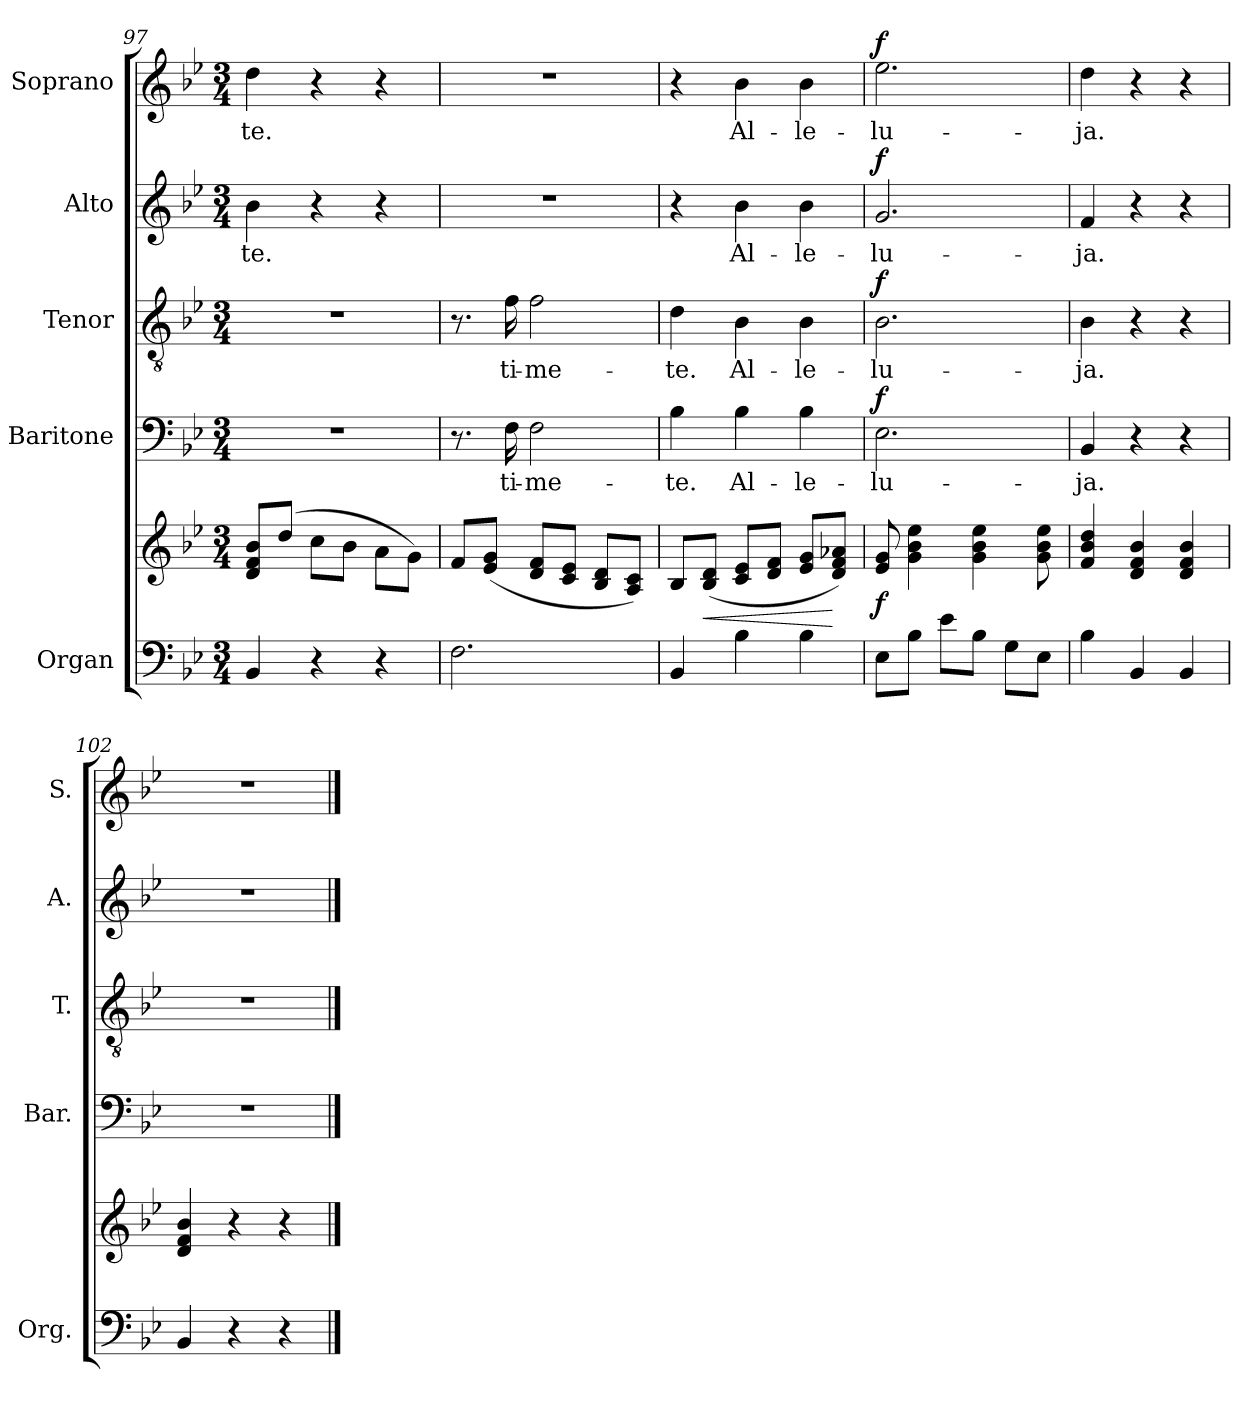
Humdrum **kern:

**kern	**kern	**dynam	**kern	**text	**dynam	**kern	**text	**dynam	**kern	**text	**dynam	**kern	**text	**dynam
*part5	*part5	*part5	*part4	*part4	*part4	*part3	*part3	*part3	*part2	*part2	*part2	*part1	*part1	*part1
*staff6	*staff5	*staff5/6	*staff4	*staff4	*staff4	*staff3	*staff3	*staff3	*staff2	*staff2	*staff2	*staff1	*staff1	*staff1
*I"Organ	*	*	*I"Baritone	*	*	*I"Tenor	*	*	*I"Alto	*	*	*I"Soprano	*	*
*I'Org.	*	*	*I'Bar.	*	*	*I'T.	*	*	*I'A.	*	*	*I'S.	*	*
*clefF4	*clefG2	*	*clefF4	*	*	*clefGv2	*	*	*clefG2	*	*	*clefG2	*	*
*	*	*	*	*	*	*ITrd7c12	*	*	*	*	*	*	*	*
*k[b-e-]	*k[b-e-]	*	*k[b-e-]	*	*	*k[b-e-]	*	*	*k[b-e-]	*	*	*k[b-e-]	*	*
*B-:	*B-:	*	*B-:	*	*	*B-:	*	*	*B-:	*	*	*B-:	*	*
*M3/4	*M3/4	*	*M3/4	*	*	*M3/4	*	*	*M3/4	*	*	*M3/4	*	*
=97	=97	=97	=97	=97	=97	=97	=97	=97	=97	=97	=97	=97	=97	=97
!	!	!	!LO:N:vis=1	!	!	!LO:N:vis=1	!	!	!	!	!	!	!	!
!	!	!	!	!	!	!	!	!	!	!LO:LY:b:color=#000000	!	!	!	!
!	!	!	!	!	!	!	!	!	!	!	!	!	!LO:LY:b:color=#000000	!
4BB-i/	8di/ 8fi/ 8b-i/L	.	2.r	.	.	2.r	.	.	4b-i\	-te.	.	4ddi\	-te.	.
.	(8ddi/J	.	.	.	.	.	.	.	.	.	.	.	.	.
4r	8cci\L	.	.	.	.	.	.	.	4r	.	.	4r	.	.
.	8b-i\J	.	.	.	.	.	.	.	.	.	.	.	.	.
4r	8ai\L	.	.	.	.	.	.	.	4r	.	.	4r	.	.
.	8gi\J)	.	.	.	.	.	.	.	.	.	.	.	.	.
=98	=98	=98	=98	=98	=98	=98	=98	=98	=98	=98	=98	=98	=98	=98
!	!	!	!	!	!	!	!	!	!LO:N:vis=1	!	!	!LO:N:vis=1	!	!
2.Fi\	8fi/L	.	8.r	.	.	8.r	.	.	2.r	.	.	2.r	.	.
.	(8e-i/ 8gi/J	.	.	.	.	.	.	.	.	.	.	.	.	.
!	!	!	!	!LO:LY:b:color=#000000	!	!	!	!	!	!	!	!	!	!
!	!	!	!	!	!	!	!LO:LY:b:color=#000000	!	!	!	!	!	!	!
.	.	.	16Fi\	ti-	.	16Fi\	ti-	.	.	.	.	.	.	.
!	!	!	!	!LO:LY:b:color=#000000	!	!	!	!	!	!	!	!	!	!
!	!	!	!	!	!	!	!LO:LY:b:color=#000000	!	!	!	!	!	!	!
.	8di/ 8fi/L	.	2Fi\	-me-	.	2Fi\	-me-	.	.	.	.	.	.	.
.	8ci/ 8e-i/J	.	.	.	.	.	.	.	.	.	.	.	.	.
.	8B-i/ 8di/L	.	.	.	.	.	.	.	.	.	.	.	.	.
.	8Ai/ 8ci/J)	.	.	.	.	.	.	.	.	.	.	.	.	.
=99	=99	=99	=99	=99	=99	=99	=99	=99	=99	=99	=99	=99	=99	=99
!	!	!	!	!LO:LY:b:color=#000000	!	!	!	!	!	!	!	!	!	!
!	!	!	!	!	!	!	!LO:LY:b:color=#000000	!	!	!	!	!	!	!
4BB-i/	8B-i/L	.	4B-i\	-te.	.	4Di\	-te.	.	4r	.	.	4r	.	.
!	!	!LO:HP:b	!	!	!	!	!	!	!	!	!	!	!	!
.	(8B-i/ 8di/J	<	.	.	.	.	.	.	.	.	.	.	.	.
!	!	!	!	!LO:LY:b:color=#000000	!	!	!	!	!	!	!	!	!	!
!	!	!	!	!	!	!	!LO:LY:b:color=#000000	!	!	!	!	!	!	!
!	!	!	!	!	!	!	!	!	!	!LO:LY:b:color=#000000	!	!	!	!
!	!	!	!	!	!	!	!	!	!	!	!	!	!LO:LY:b:color=#000000	!
4B-i\	8ci/ 8e-i/L	.	4B-i\	Al-	.	4BB-i\	Al-	.	4b-i\	Al-	.	4b-i\	Al-	.
.	8di/ 8fi/J	.	.	.	.	.	.	.	.	.	.	.	.	.
!	!	!	!	!LO:LY:b:color=#000000	!	!	!	!	!	!	!	!	!	!
!	!	!	!	!	!	!	!LO:LY:b:color=#000000	!	!	!	!	!	!	!
!	!	!	!	!	!	!	!	!	!	!LO:LY:b:color=#000000	!	!	!	!
!	!	!	!	!	!	!	!	!	!	!	!	!	!LO:LY:b:color=#000000	!
4B-i\	8e-i/ 8gi/L	.	4B-i\	-le-	.	4BB-i\	-le-	.	4b-i\	-le-	.	4b-i\	-le-	.
.	8di/ 8fi/ 8a-Xi/J)	[	.	.	.	.	.	.	.	.	.	.	.	.
=100	=100	=100	=100	=100	=100	=100	=100	=100	=100	=100	=100	=100	=100	=100
!	!	!	!	!LO:LY:b:color=#000000	!	!	!	!	!	!	!	!	!	!
!	!	!	!	!	!	!	!LO:LY:b:color=#000000	!	!	!	!	!	!	!
!	!	!	!	!	!	!	!	!	!	!LO:LY:b:color=#000000	!	!	!	!
!	!	!	!	!	!	!	!	!	!	!	!	!	!LO:LY:b:color=#000000	!
8E-i\L	8e-i/ 8gi	f	2.E-i\	-lu-	f	2.BB-i\	-lu-	f	2.gi/	-lu-	f	2.ee-i\	-lu-	f
8B-i\J	4gi\ 4b-i 4ee-i	.	.	.	.	.	.	.	.	.	.	.	.	.
8e-i\L	.	.	.	.	.	.	.	.	.	.	.	.	.	.
8B-i\J	4gi\ 4b-i 4ee-i	.	.	.	.	.	.	.	.	.	.	.	.	.
8Gi\L	.	.	.	.	.	.	.	.	.	.	.	.	.	.
8E-i\J	8gi\ 8b-i 8ee-i	.	.	.	.	.	.	.	.	.	.	.	.	.
=101	=101	=101	=101	=101	=101	=101	=101	=101	=101	=101	=101	=101	=101	=101
!	!	!	!	!LO:LY:b:color=#000000	!	!	!	!	!	!	!	!	!	!
!	!	!	!	!	!	!	!LO:LY:b:color=#000000	!	!	!	!	!	!	!
!	!	!	!	!	!	!	!	!	!	!LO:LY:b:color=#000000	!	!	!	!
!	!	!	!	!	!	!	!	!	!	!	!	!	!LO:LY:b:color=#000000	!
4B-i\	4fi/ 4b-i 4ddi	.	4BB-i/	-ja.	.	4BB-i\	-ja.	.	4fi/	-ja.	.	4ddi\	-ja.	.
4BB-i/	4di/ 4fi 4b-i	.	4r	.	.	4r	.	.	4r	.	.	4r	.	.
4BB-i/	4di/ 4fi 4b-i	.	4r	.	.	4r	.	.	4r	.	.	4r	.	.
=102	=102	=102	=102	=102	=102	=102	=102	=102	=102	=102	=102	=102	=102	=102
!	!	!	!LO:N:vis=1	!	!	!LO:N:vis=1	!	!	!LO:N:vis=1	!	!	!LO:N:vis=1	!	!
4BB-i/	4di/ 4fi 4b-i	.	2.r	.	.	2.r	.	.	2.r	.	.	2.r	.	.
4r	4r	.	.	.	.	.	.	.	.	.	.	.	.	.
4r	4r	.	.	.	.	.	.	.	.	.	.	.	.	.
==	==	==	==	==	==	==	==	==	==	==	==	==	==	==
*-	*-	*-	*-	*-	*-	*-	*-	*-	*-	*-	*-	*-	*-	*-
